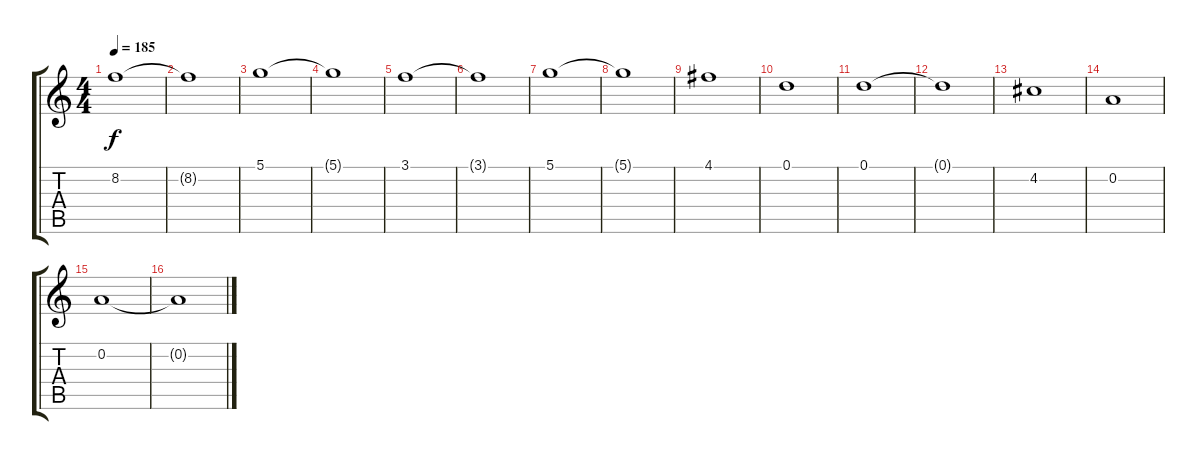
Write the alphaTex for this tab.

\track "" {instrument overdrivenguitar}
\staff {score tabs}
\tuning (D4 A3 F3 C3 G2 D2) {hide}
\ts (4 4)
\tempo 185
\clef g2
\ks c
8.2.1{dy f volume 10 balance 3 instrument churchorgan} |
8.2{t}.1 |
5.1.1 |
5.1{t}.1 |
3.1.1 |
3.1{t}.1 |
5.1.1 |
5.1{t}.1 |
4.1.1 |
0.1.1 |
0.1.1 |
0.1{t}.1 |
4.2.1 |
0.2.1 |
0.2.1 |
0.2{t}.1
